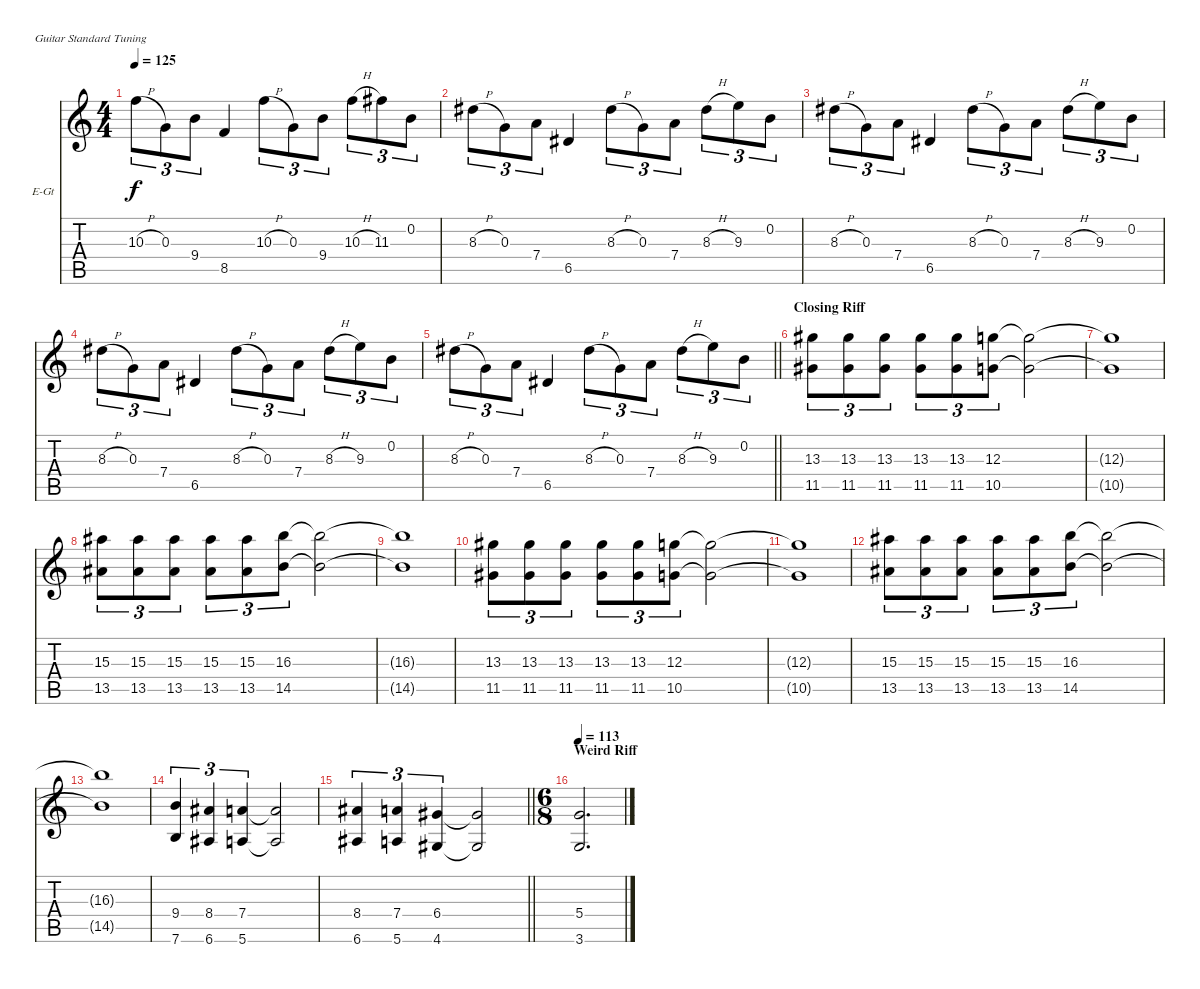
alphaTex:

\bracketExtendMode nobrackets
\firstSystemTrackNameOrientation horizontal
\otherSystemsTrackNameOrientation horizontal
\track ("Fredrik Akesson - Overdriven" "E-Gt") {instrument overdrivenguitar}
\staff {score tabs}
\tuning (E4 B3 G3 D3 A2 E2)
\ts (4 4)
\tempo 125
\clef g2
\scale
0.333333
\ks c
10.3{h}.8{tu (3 2) dy f} 0.3.8{tu (3 2)} 9.4.8{tu (3 2)} 8.5.4 10.3{h}.8{tu (3 2)} 0.3.8{tu (3 2)} 9.4.8{tu (3 2)} 10.3{h}.8{tu (3 2)} 11.3.8{tu (3 2)} 0.2.8{tu (3 2)} |
\scale
0.333333 8.3{h}.8{tu (3 2)} 0.3.8{tu (3 2)} 7.4.8{tu (3 2)} 6.5.4 8.3{h}.8{tu (3 2)} 0.3.8{tu (3 2)} 7.4.8{tu (3 2)} 8.3{h}.8{tu (3 2)} 9.3.8{tu (3 2)} 0.2.8{tu (3 2)} |
\scale
0.333333 8.3{h}.8{tu (3 2)} 0.3.8{tu (3 2)} 7.4.8{tu (3 2)} 6.5.4 8.3{h}.8{tu (3 2)} 0.3.8{tu (3 2)} 7.4.8{tu (3 2)} 8.3{h}.8{tu (3 2)} 9.3.8{tu (3 2)} 0.2.8{tu (3 2)} |
\scale
0.333333 8.3{h}.8{tu (3 2)} 0.3.8{tu (3 2)} 7.4.8{tu (3 2)} 6.5.4 8.3{h}.8{tu (3 2)} 0.3.8{tu (3 2)} 7.4.8{tu (3 2)} 8.3{h}.8{tu (3 2)} 9.3.8{tu (3 2)} 0.2.8{tu (3 2)} |
\scale
0.333333
\barLineRight lightlight
8.3{h}.8{tu (3 2)} 0.3.8{tu (3 2)} 7.4.8{tu (3 2)} 6.5.4 8.3{h}.8{tu (3 2)} 0.3.8{tu (3 2)} 7.4.8{tu (3 2)} 8.3{h}.8{tu (3 2)} 9.3.8{tu (3 2)} 0.2.8{tu (3 2)} |
\section ("" "Closing Riff")
\scale
0.333333 (13.3 11.5).8{tu (3 2)} (13.3 11.5).8{tu (3 2)} (13.3 11.5).8{tu (3 2)} (13.3 11.5).8{tu (3 2)} (13.3 11.5).8{tu (3 2)} (12.3 10.5).8{tu (3 2)} (12.3{t} 10.5{t}).2 |
\scale
0.333333 (12.3{t} 10.5{t}).1 |
\scale
0.333333 (15.3 13.5).8{tu (3 2)} (15.3 13.5).8{tu (3 2)} (15.3 13.5).8{tu (3 2)} (15.3 13.5).8{tu (3 2)} (15.3 13.5).8{tu (3 2)} (16.3 14.5).8{tu (3 2)} (16.3{t} 14.5{t}).2 |
\scale
0.333333 (16.3{t} 14.5{t}).1 |
\scale
0.333333 (13.3 11.5).8{tu (3 2)} (13.3 11.5).8{tu (3 2)} (13.3 11.5).8{tu (3 2)} (13.3 11.5).8{tu (3 2)} (13.3 11.5).8{tu (3 2)} (12.3 10.5).8{tu (3 2)} (12.3{t} 10.5{t}).2 |
\scale
0.333333 (12.3{t} 10.5{t}).1 |
\scale
0.333333 (15.3 13.5).8{tu (3 2)} (15.3 13.5).8{tu (3 2)} (15.3 13.5).8{tu (3 2)} (15.3 13.5).8{tu (3 2)} (15.3 13.5).8{tu (3 2)} (16.3 14.5).8{tu (3 2)} (16.3{t} 14.5{t}).2 |
\scale
0.333333 (16.3{t} 14.5{t}).1 |
\scale
0.295775 (9.4 7.6).4{tu (3 2)} (8.4 6.6).4{tu (3 2)} (7.4 5.6).4{tu (3 2)} (7.4{t} 5.6{t}).2 |
\scale
0.295775
\barLineRight lightlight
(8.4 6.6).4{tu (3 2)} (7.4 5.6).4{tu (3 2)} (6.4 4.6).4{tu (3 2)} (6.4{t} 4.6{t}).2 |
\ts (6 8)
\beaming (8 3 3)
\section ("" "Weird Riff")
\tempo 113
\scale
0.408451 (5.4 3.6).2{d}
